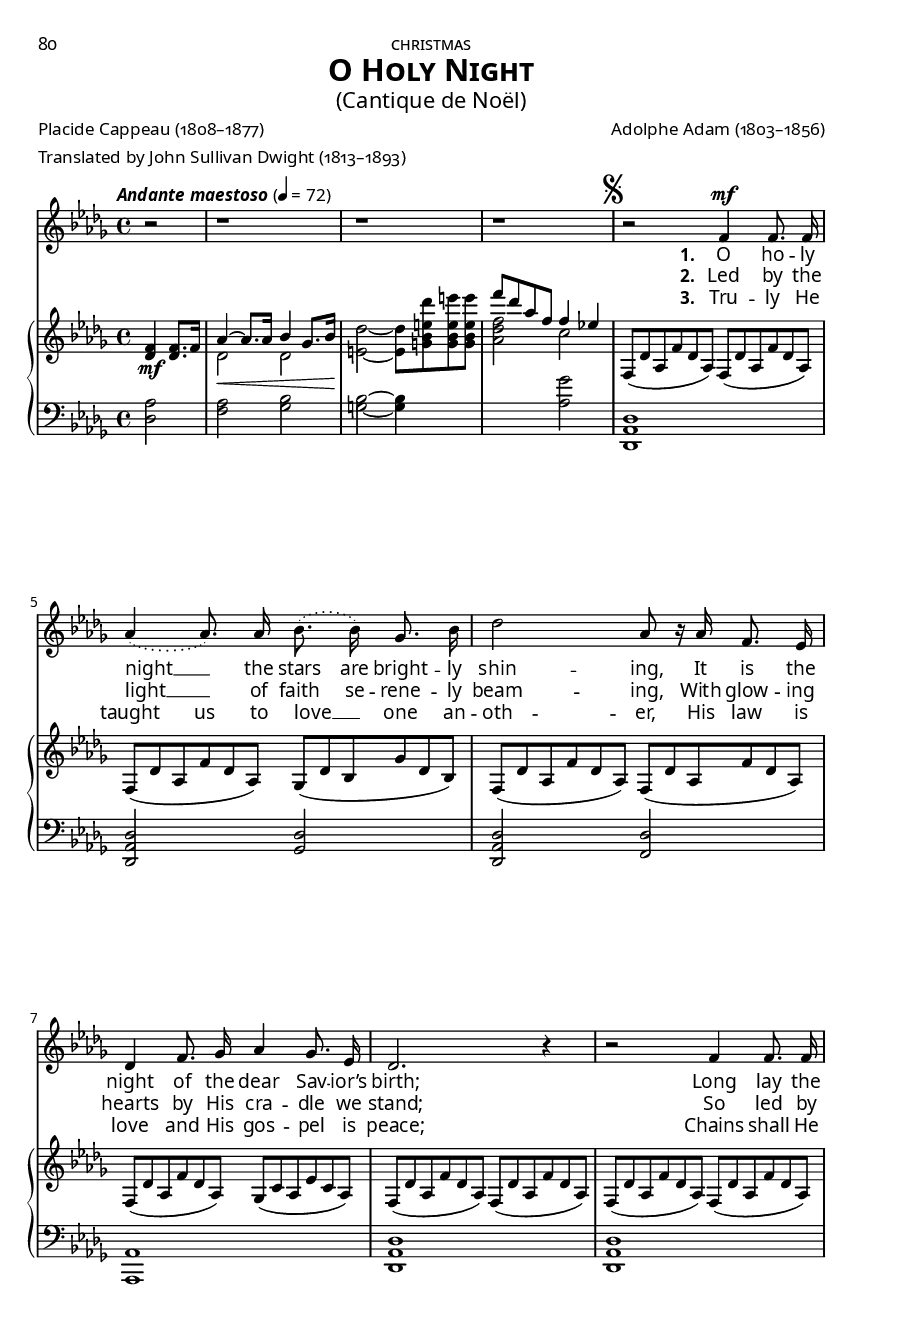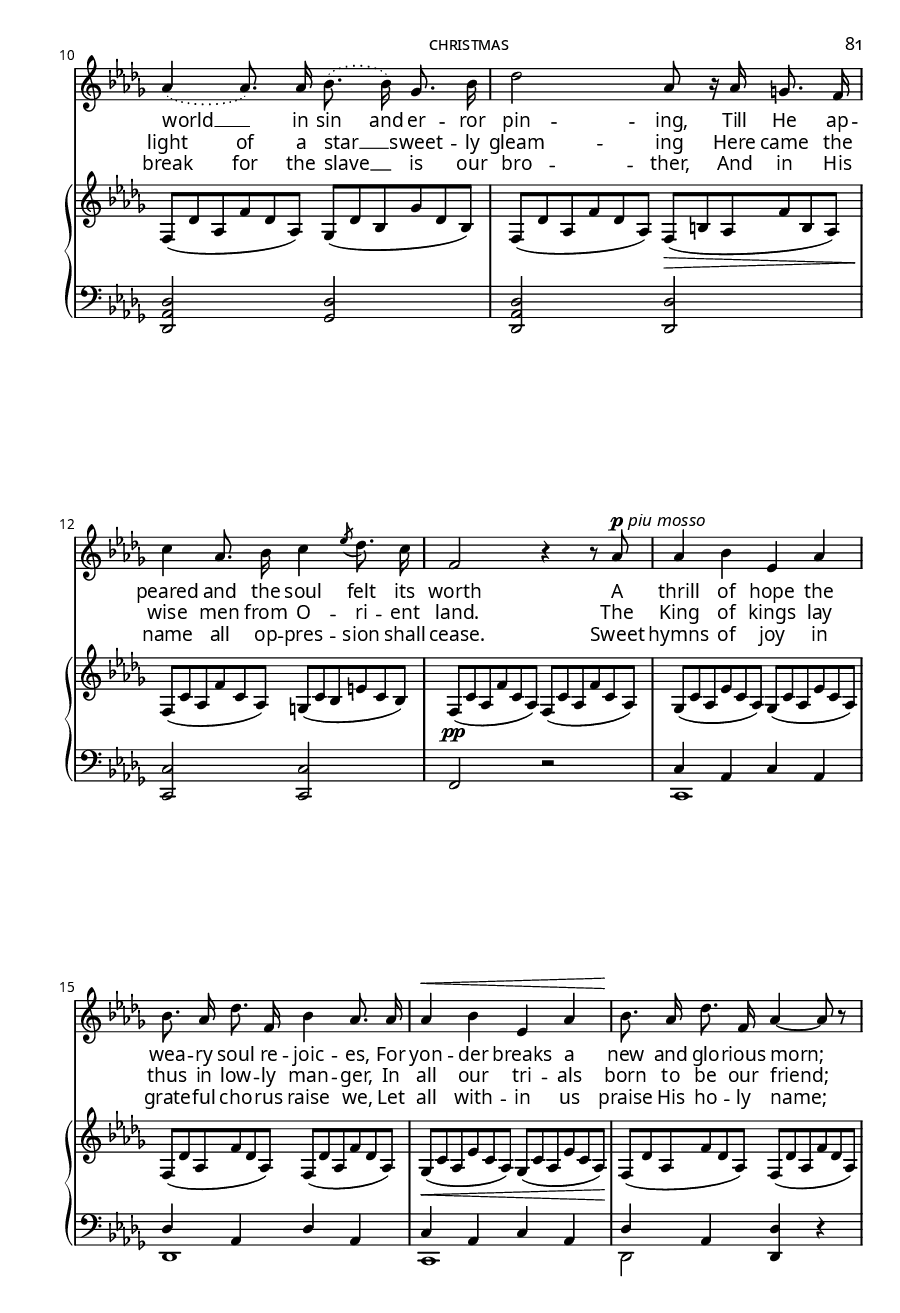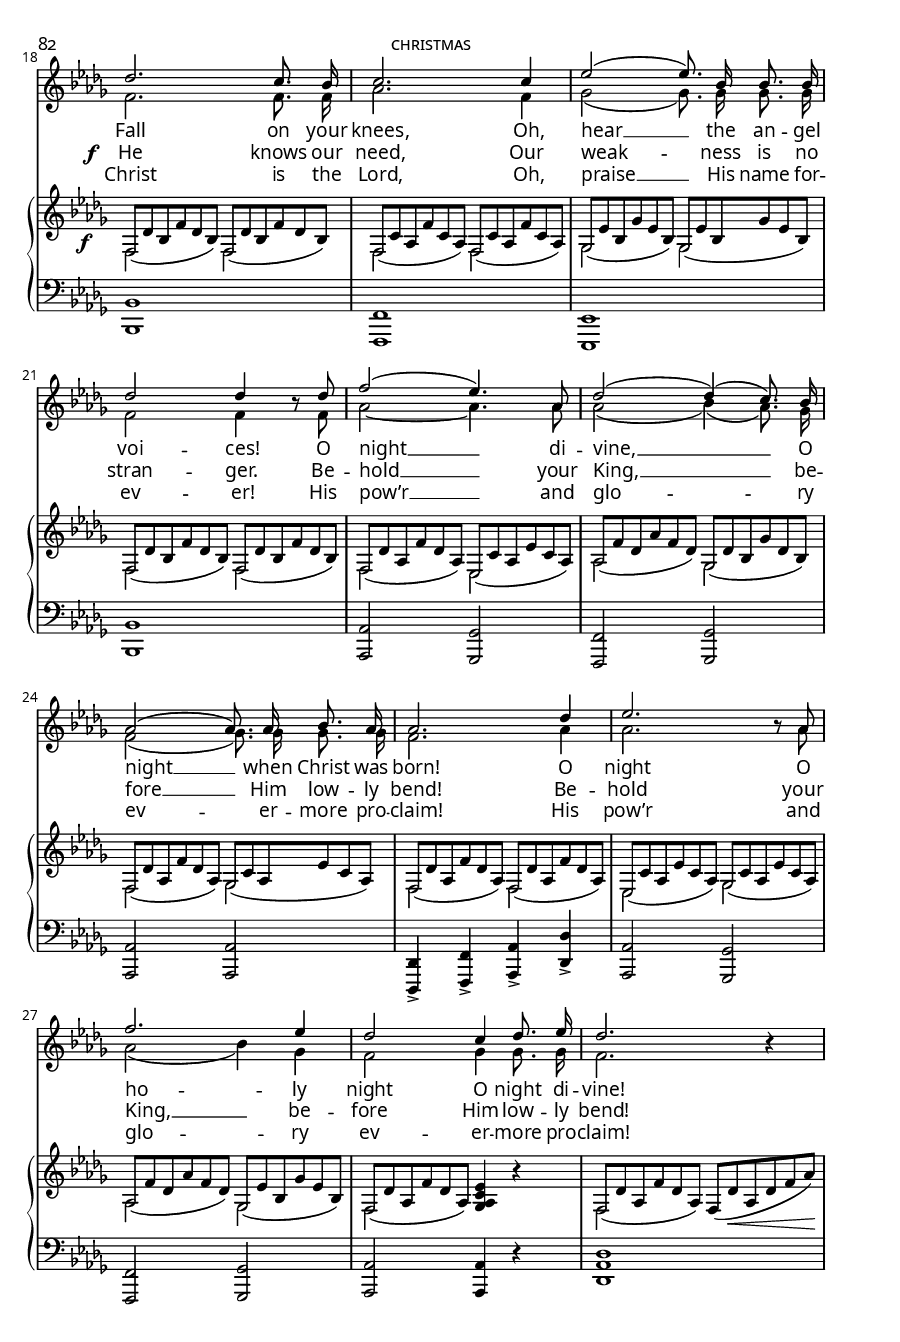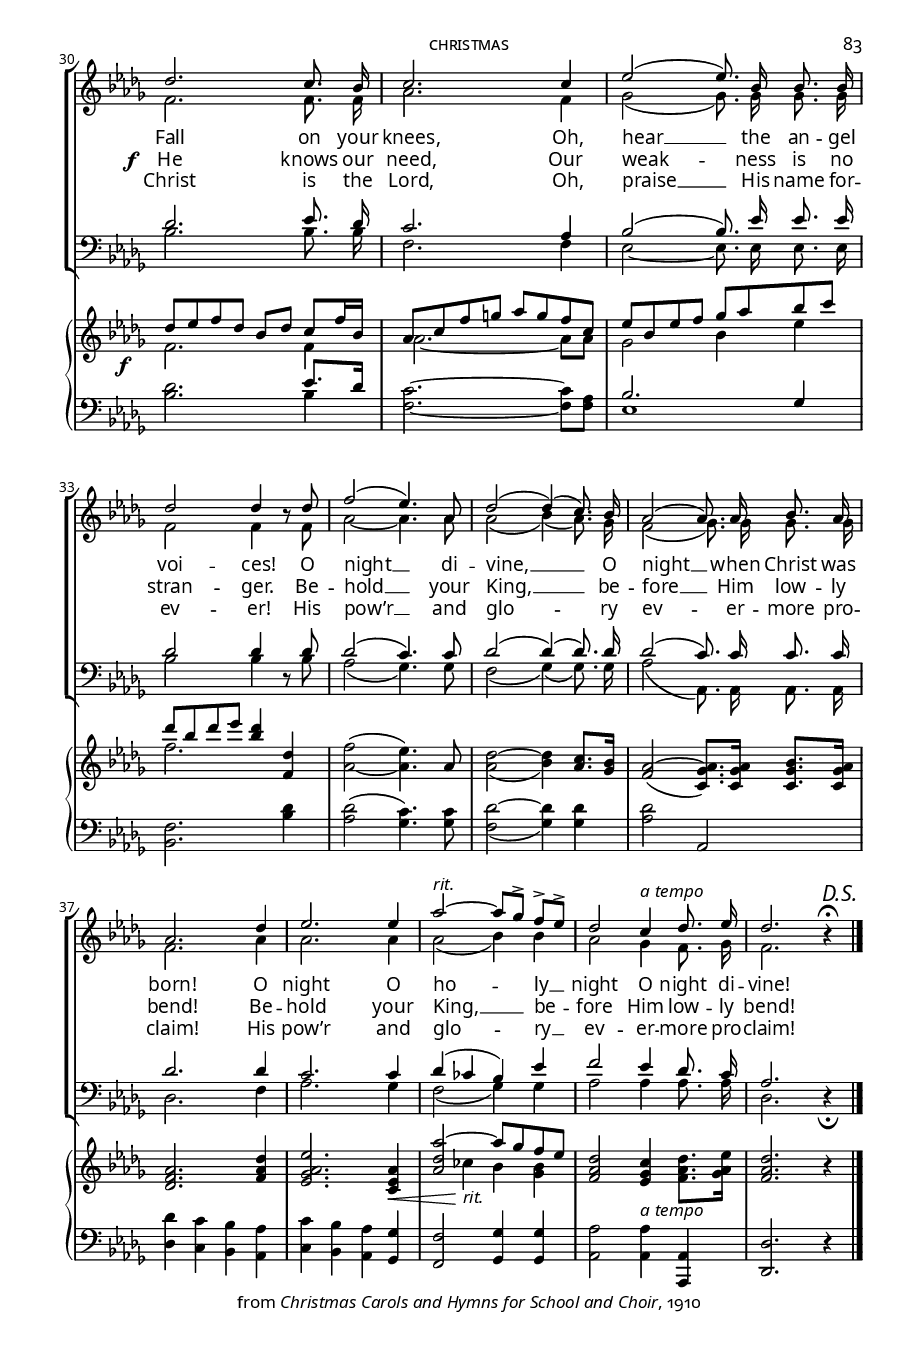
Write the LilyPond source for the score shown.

\version "2.14.2"
\include "util.ly"
\header {
  title = \markup{\override #'(font-name . "Garamond Premier Pro Semibold"){ \abs-fontsize #15 \smallCapsOldStyle"O Holy Night"}}
  subtitle = \markup{\override #'(font-name . "Garamond Premier Pro"){ \abs-fontsize #10.5 "(Cantique de Noël)"}}
  composer = \markup\oldStyleNum"Adolphe Adam (1803–1856)"
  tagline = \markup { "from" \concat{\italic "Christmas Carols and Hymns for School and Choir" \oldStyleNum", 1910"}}
  poet = \markup\oldStyleNum"Placide Cappeau (1808–1877)"
  meter = \markup\oldStyleNum"Translated by John Sullivan Dwight (1813–1893)"
}
\paper {
  paper-height = 9\in
  paper-width = 6\in
  indent = 0\in
  %system-system-spacing = #'((basic-distance . 10) (padding . 0))
  system-system-spacing =
    #'((basic-distance . 0)
       (minimum-distance . 0)
       (padding . -15)
       (stretchability . 100))
  markup-system-spacing =
    #'((basic-distance . 0)
       (minimum-distance . 0)
       (padding . 1)
       (stretchability . 0))
  top-system-spacing =
    #'((basic-distance . 0)
       (minimum-distance . 0)
       (padding . 0)
       (stretchability . 0))
%8.5x11  system-system-spacing #'stretchability = 100
%8.5x11  markup-system-spacing #'stretchability = 100
%8.5x11  top-system-spacing #'stretchability = 80
%8.5x11  last-bottom-spacing #'stretchability = 80
  ragged-last-bottom = ##f
  ragged-bottom = ##f
  two-sided = ##t
  inner-margin = 0.5\in
  outer-margin = 0.25\in
  top-margin = 0.25\in
  bottom-margin = 0.25\in
  first-page-number = #080
  print-first-page-number = ##t
  headerLine = \markup{\override #'(font-name . "Garamond Premier Pro") \smallCapsOldStyle"christmas"}
  oddHeaderMarkup = \markup\fill-line{
     \override #'(font-name . "Garamond Premier Pro")\abs-fontsize #8.5
     \combine 
        \fill-line{"" \on-the-fly #print-page-number-check-first
        \oldStylePageNum""
        }
        \fill-line{\headerLine}
  }
  evenHeaderMarkup = \markup {
     \override #'(font-name . "Garamond Premier Pro")\abs-fontsize #8.5
     \combine
        \on-the-fly #print-page-number-check-first
        \oldStylePageNum""
        \fill-line{\headerLine}
  }
}
#(set-global-staff-size 15) \paper{ #(define fonts (make-pango-font-tree "GoudyOlSt BT" "Garamond Premier Pro" "Garamond Premier Pro" (/ 15 20))) }
global = {
  \key des \major
  \time 4/4
  \autoBeamOff
  #'line-break-system-details #'((alignment-distances . (-100)))
  \override DynamicLineSpanner #'staff-padding = #0.0
  \override DynamicLineSpanner #'Y-extent = #'(-1 . 1)
}
globalNoTime = {
  \key des \major
  \autoBeamOff
  #'line-break-system-details #'((alignment-distances . (-100)))
  \override DynamicLineSpanner #'staff-padding = #0.0
  \override DynamicLineSpanner #'Y-extent = #'(-1 . 1)
}

sopMusicPre = \relative c' {
  \tempo \markup\italic"Andante maestoso" 4 = 72
  r2 | r1 | r1 | r1 | \mark \markup { \musicglyph #"scripts.segno" }
  r2 f4^\mf f8.\noBeam f16 | \break
  
  \slurDotted aes4( aes8.\noBeam) aes16\noBeam bes8.\noBeam( bes16\noBeam) ges8.\noBeam bes16 |
  des2 aes8\noBeam r16 aes16 f8.\noBeam ees16 | \break
  
  des4 f8. ges16\noBeam aes4 ges8.\noBeam ees16 |
  des2. r4 |
  r2 f4 f8.\noBeam f16 | \pageBreak
  
  %page 2
  aes4( aes8.) aes16\noBeam bes8.\noBeam( bes16) ges8.\noBeam bes16 |
  des2 aes8\noBeam r16 aes16 g8.\noBeam f16\noBeam | \break
  
  c'4 aes8.\noBeam bes16 c4 \slurSolid \acciaccatura ees8 des8.\noBeam c16 |
  f,2 r4 r8 aes8\noBeam^\markup{\dynamic"p" \italic"piu mosso"} |
  aes4 bes ees, aes | \break
  
  bes8.\noBeam aes16 des8.\noBeam f,16 bes4 aes8.\noBeam aes16 |
  aes4^\< bes ees, aes |
  bes8.\noBeam\! aes16 des8. f,16 aes4~ aes8 r8 \pageBreak
}
sopMusic = \relative c'' {
  \repeat unfold 2 {
    des2. c8.\noBeam bes16 |
    c2. c4 |
    ees2( ees8.\noBeam) bes16\noBeam bes8.\noBeam bes16 |
    
    des2 des4 bes8\rest des8 |
    f2( ees4.) aes,8 |
    
    des2( des4)( c8.\noBeam) bes16 |
    aes2( aes8.\noBeam) aes16 bes8.\noBeam aes16 |
    aes2. des4 |
  }
  \alternative {
    %page 4
    %first ending
    {
      ees2. bes8\rest aes8 |
      f'2. ees4 |
      des2 c4 des8.\noBeam ees16 |
      
      des2. bes4\rest | \pageBreak
    }
    %second ending
    {
      ees2. ees4 |
    }
  }
  aes2~^\markup\italic"rit." aes8[ ges]^> f[^> ees]^> |
  des2 c4^\markup\italic"a tempo" des8.\noBeam ees16 |
  des2. bes4\rest\fermata \bar "|."
  \once \override Score.RehearsalMark #'break-visibility = #end-of-line-visible
  \once \override Score.RehearsalMark #'self-alignment-X = #RIGHT
  \mark\markup\italic"D.S."
}
sopWords = \lyricmode {
  
}

altoMusic = \relative c' {
  \repeat unfold 2 {
    f2. f8.\noBeam f16 |
    aes2. f4 |
    ges2( ges8.\noBeam) ges16 ges8.\noBeam ges16 |
    
    f2 f4 s8 f |
    aes2~ aes4. aes8 |
    
    aes2( bes4)( aes8.\noBeam) ges16 |
    f2( ges8.\noBeam) ges16 ges8.\noBeam ges16 |
    f2. aes4 |
  }
  
  %page 3
  \alternative {
    %first ending
    {
      aes2. s8 aes8 |
      aes2( bes4) ges4 |
      f2 ges4 ges8.\noBeam ges16 |
      
      f2. s4 |
    }
    %second ending
    {
      aes2. aes4 |
    }
  }
  aes2( bes4) bes |
  aes2 ges4 f8.\noBeam ges16 |
  f2. s4 \bar "|."
}
chorusWords = \lyricmode {
  \unset ignoreMelismata
  Fall on your knees, Oh, hear __ the an -- gel voi -- ces!
  O night __ di -- vine, __
  O night __ when Christ was born!
  \set associatedVoice = "altos"
  O night O ho -- ly night
  O night di -- vine!
  \unset associatedVoice
  
  \dropLyricsV
  Fall on your knees, Oh, hear __ the an -- gel \break voi -- ces!
  O night __ di -- vine, __
  O night __ when Christ was \break born!
  O night O ho -- ly __ night
  O night di -- vine!
}
chorusWordsII = {
  \set stanza = \markup\dynamic"f"
  \lyricmode {
    \unset ignoreMelismata
    He knows our need, Our weak -- ness is no stran -- ger.
    Be -- hold __ your King, __ be -- fore __ Him low -- ly bend!
    \set associatedVoice = "altos"
    Be -- hold your King, __ be -- fore Him low -- ly bend!
    \unset associatedVoice
  }
  \set stanza = \markup\dynamic"f"
  \lyricmode {
    \dropLyricsV
    He knows our need, Our weak -- ness is no stran -- ger.
    Be -- hold __ your King, __ be -- fore __ Him low -- ly bend!
    Be -- hold your King, __ be -- fore Him low -- ly bend!
  }
}
chorusWordsIII = \lyricmode {
  \unset ignoreMelismata
  Christ is the Lord, Oh, praise __ His name for -- ev -- er!
  His pow’r __ and glo -- ry ev -- er -- more pro -- claim!
  \set associatedVoice = "altos"
  His pow’r and glo -- ry ev -- er -- more pro -- claim!
  \unset associatedVoice
  
  \dropLyricsV
  Christ is the Lord, Oh, praise __ His name for -- ev -- er!
  His pow’r __ and glo -- ry ev -- er -- more pro -- claim!
  His pow’r and glo -- ry __ ev -- er -- more pro -- claim!
}

altoWords = \lyricmode {
  \set stanza = #"1. "
  \set ignoreMelismata = ##t
  O ho -- ly night __ _ the stars are bright -- ly shin -- ing,
  It is the night of the dear Sav -- ior’s birth;
  
  Long lay the world __ _ in sin and er -- ror pin -- ing,
  Till He ap -- peared and the soul felt its worth
  A thrill of hope the wea -- ry soul re -- joic -- es,
  For yon -- der breaks a new and glo -- rious morn; _
}
altoWordsII = \lyricmode {
  \set stanza = #"2. "
  \set ignoreMelismata = ##t
  Led by the light __ _ of faith se -- rene -- ly beam -- ing,
  With glow -- ing hearts by His cra -- dle we stand;
  
  So led by light of a star __ _ sweet -- ly gleam -- ing
  Here came the wise men from O -- ri -- ent land.
  The King of kings lay thus in low -- ly man -- ger,
  In all our tri -- als born to be our friend; _
}
altoWordsIII = \lyricmode {
  \set stanza = #"3. "
  \set ignoreMelismata = ##t
  Tru -- ly He taught us to love __ _ one an -- oth -- er,
  His law is love and His gos -- pel is peace;
  
  Chains shall He break for the slave __ _ is our bro -- ther,
  And in His name all op -- pres -- sion shall cease.
  Sweet hymns of joy in grate -- ful cho -- rus raise we,
  Let all with -- in us praise His ho -- ly name; _
}
altoWordsIV = \lyricmode {
}
altoWordsV = \lyricmode {
}
altoWordsVI = \lyricmode {
}
tenorMusic = \relative c' {
  des2. ees8.\noBeam des16 |
  c2. aes4 |
  bes2( bes8.\noBeam) ees16 ees8.\noBeam ees16 |
  
  des2 des4 s8 des8 |
  des2( c4.) c8 |
  
  des2( des4)( des8.\noBeam) des16 |
  des2( c8.\noBeam) c16 c8.\noBeam c16 |
  des2. des4 |
  
  %page 3
  %first ending
%  c2. s8 c8 |
%  des2~ des4 bes |
%  aes2 ees'4 des8.\noBeam c16 |
  
%  des2. s4 |
  %second ending
  c2. c4 |
  
  des4( ces bes) ees |
  f2 ees4 des8.\noBeam c16 |
  aes2. s4 \bar "|."
}
tenorWords = \lyricmode {

}

bassMusic = \relative c' {
  bes2. bes8.\noBeam bes16 |
  f2. f4 |
  ees2~ ees8.\noBeam ees16 ees8.\noBeam ees16 |
  
  bes'2 bes4 d,8\rest bes'8 |
  aes2( ges4.) ges8 |
  
  f2( ges4)( ges8.\noBeam) ges16 |
  aes2( aes,8.) aes16\noBeam aes8. aes16\noBeam |
  des2. f4 |
  
  %page 4
  %first ending
%  aes2. des,8\rest ges8 |
%  f2( ges4) ges |
%  aes2 aes4 aes8.\noBeam aes,16 |
  
%  des2. des4\rest |
  %second ending
  aes2. ges4 |
  
  f2( ges4) ges |
  aes2 aes4 aes8.\noBeam aes16 |
  des,2. des4\rest\fermata \bar "|."
}
bassWords = \lyricmode {

}

pianoRH = \relative c {
  \set Staff.midiInstrument = "piano"
  \override TupletBracket #'bracket-visibility = ##f 
  \mergeDifferentlyHeadedOn
%  \times 2/3 { f8[(_\mf des' aes} \times 2/3 { f' des aes])} \times 2/3 { f8[( des' aes } \times 2/3 { f' des aes]) } |
  
  \partial 2 <f' des>4_\mf q8.[ f16] |
  << {aes4~ aes8.[ aes16] bes4 ges8.[ bes16] |
      s1 |
      f''8[ des aes f] f4 ees!} \\
     {des,2_\< des |
      <e des'>2~\! q8[ <g bes e des'> <g bes e e'> q] |
      <aes des f>2 c |
     } >>
  
  \override TupletNumber #'text = #""
  \times 2/3 {
    f,,8[( des' aes f' des aes]) f8[( des' aes f' des aes]) |
    
    f8[( des' aes f' des aes]) ges[( des' bes ges' des bes]) |
    f8[( des' aes f' des aes]) f8[( des' aes f' des aes]) |
    
    f8[( des' aes f' des aes]) ges[( c aes ees' c aes]) |
    f8[( des' aes f' des aes]) f8[( des' aes f' des aes]) |
    f8[( des' aes f' des aes]) f8[( des' aes f' des aes]) |
    
    %page 2
    f8[( des' aes f' des aes]) ges[( des' bes ges' des bes]) |
    f8[( des' aes f' des aes]) f8[(_\> b aes f' b, aes]) |
    
    f8[(\! c' aes f' c aes]) g[( c bes e c bes]) |
    f8[(_\pp c' aes f' c aes]) f8[( c' aes f' c aes]) |
    ges8[( c aes ees' c aes]) ges8[( c aes ees' c aes]) |
    
    f8[( des' aes f' des aes]) f8[( des' aes f' des aes]) |
    ges8[(_\< c aes ees' c aes]) ges8[( c aes ees' c aes]) |
    f8[(\! des' aes f' des aes]) f8[( des' aes f' des aes]) |
  }
    %page 3 (Chorus)
    << \override TupletBracket #'bracket-visibility = ##f
       \override TupletNumber #'text = #"" \times 2/3 {
       \once\override DynamicText #'X-offset = #-6
      f8[_(_\f des' bes f' des bes]) f8[_( des' bes f' des bes]) |
      f8[_( c' aes f' c aes]) f8[_( c' aes f' c aes]) |
      ges[_( ees' bes ges' ees bes]) ges[_( ees' bes ges' ees bes]) |
      
      f8[_( des' bes f' des bes]) f8[_( des' bes f' des bes]) |
      f8[_( des' aes f' des aes]) ees8[_( c' aes ees' c aes]) |
      
      aes8[_( f' des aes' f des]) ges,8[_( des' bes ges' des bes]) |
      f8[_( des' aes f' des aes]) ges[_( c aes ees' c aes]) |
      f8[_( des' aes f' des aes]) f8[_( des' aes f' des aes]) |
    } \\ {
      f2 f | f f | ges ges |
      
      f f | f ees |
      
      aes ges | f ges | f f |      
    } >>
      
    %page 4
    %first ending
    << \override TupletBracket #'bracket-visibility = ##f
       \override TupletNumber #'text = #"" \times 2/3 {
      ees8[_( c' aes ees' c aes]) ges[_( c aes ees' c aes]) |
      aes8[_( f' des aes' f des]) ges,[_( ees' bes ges' ees bes]) |
      f8[_( des' aes f' des aes])
      } \\ {
      ees2 ges | aes ges | f
    } >>
    <ges aes c ees>4  r4 |
    << { \override TupletBracket #'bracket-visibility = ##f
       \override TupletNumber #'text = #"" \times 2/3 {
        f8[_( des' aes f' des aes]) f8[_( des'_\< aes des f aes]\!) |
      }} \\ { f,2 s} 
      >>
    
    << {       \once\override DynamicText #'X-offset = #-6
        des''8[_\f ees f des] bes[ des] c[ f16 bes,] |
        aes8[ c f g] aes[ g f c] |
        ees[ bes ees f] ges[ aes bes c] |
        des[ bes des ees] <des bes>4 <des, f,> | } \\
       {f,2. f4 |
        aes2.~ aes8[ aes] |
        ges2 bes4 ees |
        f2. s4 } >>
    
    \override TieColumn #'tie-configuration = #'((-2.0 . -1))
    <f aes,>2~^( <ees aes,>4.) aes,8 |
    \override TieColumn #'tie-configuration = #'()
    <aes des>2~_( <des bes>4) <c aes>8.[ <bes ges>16] |
    \override TieColumn #'tie-configuration = #'((0.0 . 1))
    <aes f>2~_( <aes ges c,>8.)[ q16] <bes ges c,>8.[ <aes ges c,>16] |
    <aes f des>2. <des aes f>4 |
    
    <ees aes, ges ees>2. 
    << { <aes, ees c>4 | <aes des aes'>2~ aes'8[ ges f ees] } \\
       { s4_\< | s8. s16\! ces4_\markup\italic"rit." bes4 <bes ges> } >>
    <des aes f>2 <c ges ees>4_\markup\italic"a tempo" <des aes f>8.[ <ees aes, ges>16] |
    <des aes f>2. r4 \bar "|."
}
pianoLH = \relative c {
  \set Staff.midiInstrument = "piano"
  \partial 2 <des aes'>2 |
  <f aes>2 <ges bes> |
  <g bes>2~ q4 s |
  s2 <aes ges'>2 |

  <des, aes des,>1 |
%  q |
  
  q2 <des ges,> |
  <des aes des,> <des f,> |
  
  <aes aes,>1 |
  <des aes des,> |
  q |
  
  %page 2
  q2 <des ges,> |
  <des aes des,> <des des,> |
  <c c,> <c c,> |
  f, r |
  << \new Voice { \voiceOne  c'4 aes c aes | des aes des aes | c aes c aes | des aes }
     \new Voice { \voiceTwo c,1 | des | c | des2 }
  >>
  <des des'>4 r |
  
  %page 3 (Chorus)
  <bes' bes,>1 |
  <f f,>1 |
  <ees ees,>1 |
  
  <bes' bes,> |
  <aes aes,>2 <ges ges,> |
  
  <f f,> <ges ges,> |
  <aes aes,> q |
  <des, des,>4-> <f f,>-> <aes aes,>-> <des des,>-> |
  
  %page 4
  % first ending
  <aes aes,>2 <ges ges,> |
  <f f,> <ges ges,> |
  <aes aes,> q4 r4 |
  
  <des aes des,>1 |
  
  <bes' des>2. << {ees8.[ des16]} \\ bes4 >> |
  <c f,>2.~ q8[ <aes f>] |
  << {bes2. ges4} \\ ees1 >> |
  <f bes,>2. <bes des>4 |
  
  <des aes>2^( <c ges>4.) q8 |
  <des f,>2~_( <des ges,>4) q |
  <des aes>2 aes, |
  <des des'>4 <c c'> <bes bes'> <aes aes'> |
  
  <c c'> <bes bes'> <aes aes'> <ges ges'> |
  <f f'>2 <ges ges'>4 q |
  <aes aes'>2 q4 <aes aes,>4 |
  <des des,>2. r4 \bar "|."
}

\score {
   <<
   \new ChoirStaff <<
%    \new Lyrics = sopranos { s1 }
    \new Staff = women {
      \set Staff.explicitKeySignatureVisibility = #end-of-line-invisible
      \new Voice = "sopranos" {
        \global \sopMusicPre 
      }
      << \new Voice = "chorus" {
        \voiceOne \globalNoTime \sopMusic
      }
      \new Voice = "altos" {
        \voiceTwo \globalNoTime \altoMusic
      }
      >>
    }
    \new Lyrics = "altos" { s1 }
    \new Lyrics = "altosII" { s1 }
    \new Lyrics = "altosIII" { s1 }
    \new Lyrics = "altosIV" { s1 }
    \new Lyrics = "altosV" { s1 }
    \new Lyrics = "altosVI" { s1 }
 %   \new Lyrics = "tenors" { s1 }
    \new Staff = men <<
       \set Staff.explicitKeySignatureVisibility = #end-of-line-invisible
         \override Staff.TimeSignature #'stencil = ##f

      \set Staff.clefGlyph = #""
      \clef bass
      \new Voice = "tenors" {
        \voiceOne
        { s1*29 s2 \globalNoTime \tenorMusic }
      }
      \new Voice = "basses" {
        \voiceTwo { s1*29 s2 \globalNoTime \bassMusic }
      }
    >>
%    \new Lyrics = basses { s1 }
%    \context Lyrics = sopranos \lyricsto sopranos \sopWords
    \context Lyrics = altos \lyricsto sopranos \altoWords
    \context Lyrics = altosII \lyricsto sopranos \altoWordsII
    \context Lyrics = altosIII \lyricsto sopranos \altoWordsIII
    \context Lyrics = altos \lyricsto chorus \chorusWords 
    \context Lyrics = altosII \lyricsto chorus \chorusWordsII
    \context Lyrics = altosIII \lyricsto chorus \chorusWordsIII 
    \context Lyrics = altosIV \lyricsto sopranos \altoWordsIV
    \context Lyrics = altosV \lyricsto sopranos \altoWordsV
    \context Lyrics = altosVI \lyricsto sopranos \altoWordsVI
%    \context Lyrics = tenors \lyricsto tenors \tenorWords
%    \context Lyrics = basses \lyricsto basses \bassWords
   >>
    \new PianoStaff << \new Staff {
         
         \key des \major \time 4/4 \new Voice { \pianoRH } } \new Staff {
         
         \key des \major \time 4/4 \clef "bass" \pianoLH } >>
  >>
  \layout {
   % ragged-right = ##t
    \context {
      \Score
      \override SpacingSpanner #'base-shortest-duration = #(ly:make-moment 1 4)
      \override SpacingSpanner #'common-shortest-duration = #(ly:make-moment 1 4)
%      \override LyricText #'font-series = #'bold
    }
    \context {
      % a little smaller so lyrics
      % can be closer to the staff
      \Staff \RemoveEmptyStaves
      \override VerticalAxisGroup #'remove-first = ##t
      \override VerticalAxisGroup #'minimum-Y-extent = #'(-3 . 3)
      \override VerticalAxisGroup #'staff-staff-spacing =
      #'((basic-distance . 5)
         (minimum-distance . 1)
         (padding . 1)
         (stretchability . 2))
    }
    \context {
      \Lyrics
      \override LyricText #'X-offset = #center-on-word
    }
  }
  \midi {
    \tempo 4 = 90
    \set Staff.midiInstrument = "flute"
  
    \context {
      \Voice
      \remove "Dynamic_performer"
    }
  }
}
